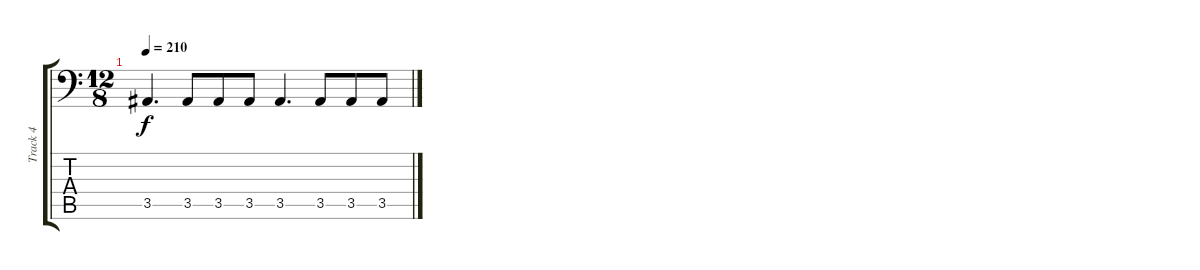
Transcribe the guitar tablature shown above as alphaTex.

\track ("Track 4" "Track 4") {instrument electricbasspick}
\staff {score tabs}
\tuning (D3 A2 F2 C2 G1 D1) {hide}
\ts (12 8)
\tempo 210
\clef f4
\ks c
3.5.4{d dy f} 3.5.8 3.5.8 3.5.8 3.5.4{d} 3.5.8 3.5.8 3.5.8
